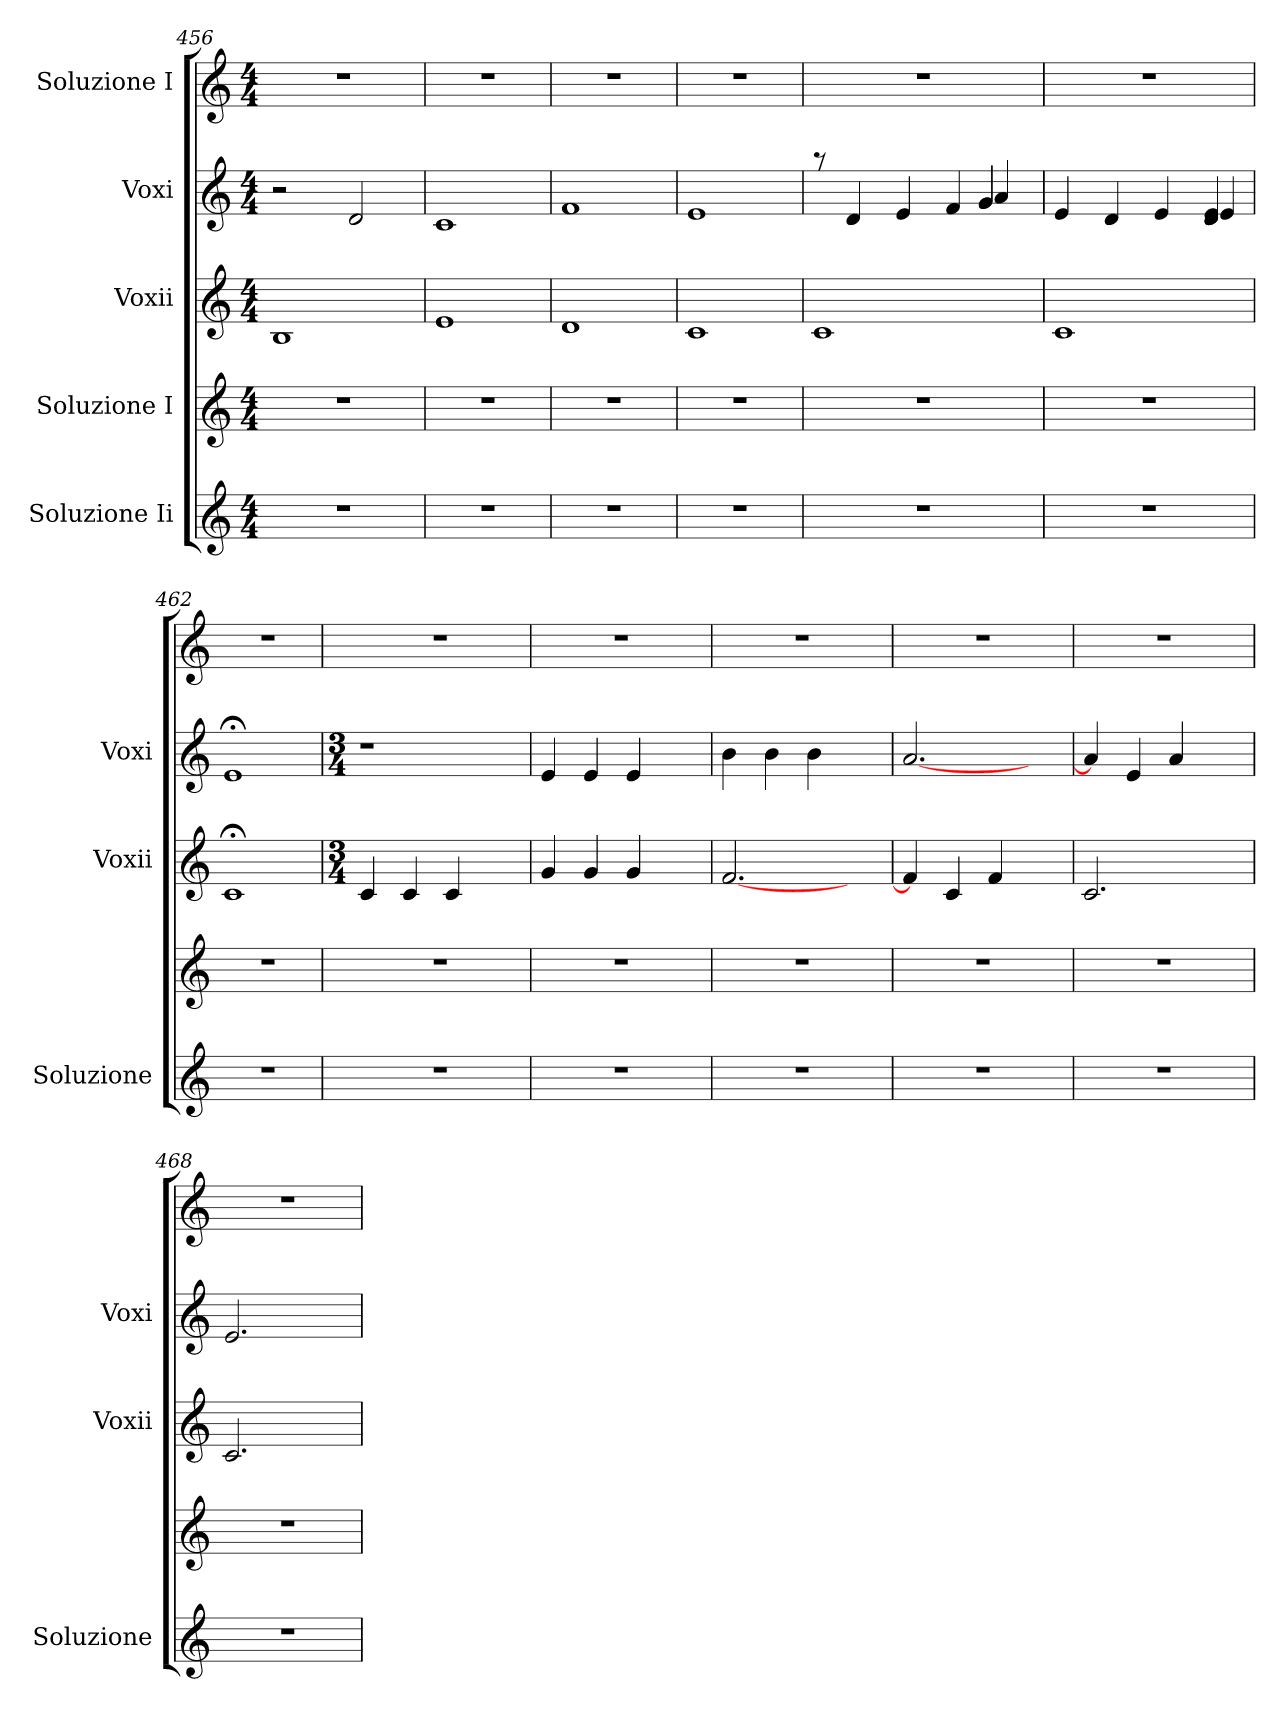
**kern	**kern	**kern	**kern	**kern
*part5	*part4	*part3	*part2	*part1
*staff5	*staff4	*staff3	*staff2	*staff1
*I"Soluzione Ii	*I"Soluzione I	*I"Voxii	*I"Voxi	*I"Soluzione I
*I'Soluzione	*	*I'Voxii	*I'Voxi	*
*clefG2	*clefG2	*clefG2	*clefG2	*clefG2
*k[]	*k[]	*k[]	*k[]	*k[]
*C:	*C:	*C:	*C:	*C:
*M4/4	*M4/4	*M4/4	*M4/4	*M4/4
=456	=456	=456	=456	=456
1r	1r	1B	2r	1r
.	.	.	2d/	.
=457	=457	=457	=457	=457
1r	1r	1e	1c	1r
=458	=458	=458	=458	=458
1r	1r	1d	1f	1r
=459	=459	=459	=459	=459
1r	1r	1c	1e	1r
=460	=460	=460	=460	=460
*	*	*	*^	*
*	*	*	*	*^	*
*	*	*	*	*	*^	*
1r	1r	1c	8raa	2.ryy	2.ryy	2.ryy	1r
.	.	.	4d/	.	.	.	.
.	.	.	4e/	.	.	.	.
.	.	.	4f/	.	.	.	.
.	.	.	.	4g/	4a/	4g/	.
.	.	.	8ryy	.	.	.	.
=461	=461	=461	=461	=461	=461	=461	=461
1r	1r	1c	4e/	2.ryy	2.ryy	2.ryy	1r
.	.	.	4d/	.	.	.	.
.	.	.	4e/	.	.	.	.
.	.	.	4d/	4e/	4d/	4e/	.
*	*	*	*v	*v	*v	*v	*
=462	=462	=462	=462	=462
1r	1r	1c;	1e;	1r
!!LO:LB:g=z
=463	=463	=463	=463	=463
*	*	*M3/4	*M3/4	*
!	!	!	!LO:N:vis=1	!
1r	1r	4c/	2.r	1r
.	.	4c/	.	.
.	.	4c/	.	.
.	.	4ryy	4ryy	.
=464	=464	=464	=464	=464
1r	1r	4g/	4e/	1r
.	.	4g/	4e/	.
.	.	4g/	4e/	.
.	.	4ryy	4ryy	.
=465	=465	=465	=465	=465
1r	1r	[<2.f/	4b\	1r
.	.	.	4b\	.
.	.	.	4b\	.
.	.	4ryy	4ryy	.
=466	=466	=466	=466	=466
1r	1r	4f/]	[<2.a/	1r
.	.	4c/	.	.
.	.	4f/	.	.
.	.	4ryy	4ryy	.
=467	=467	=467	=467	=467
1r	1r	2.c/	4a/]	1r
.	.	.	4e/	.
.	.	.	4a/	.
.	.	4ryy	4ryy	.
=468	=468	=468	=468	=468
1r	1r	2.c/	2.e/	1r
.	.	4ryy	4ryy	.
=	=	=	=	=
*-	*-	*-	*-	*-
